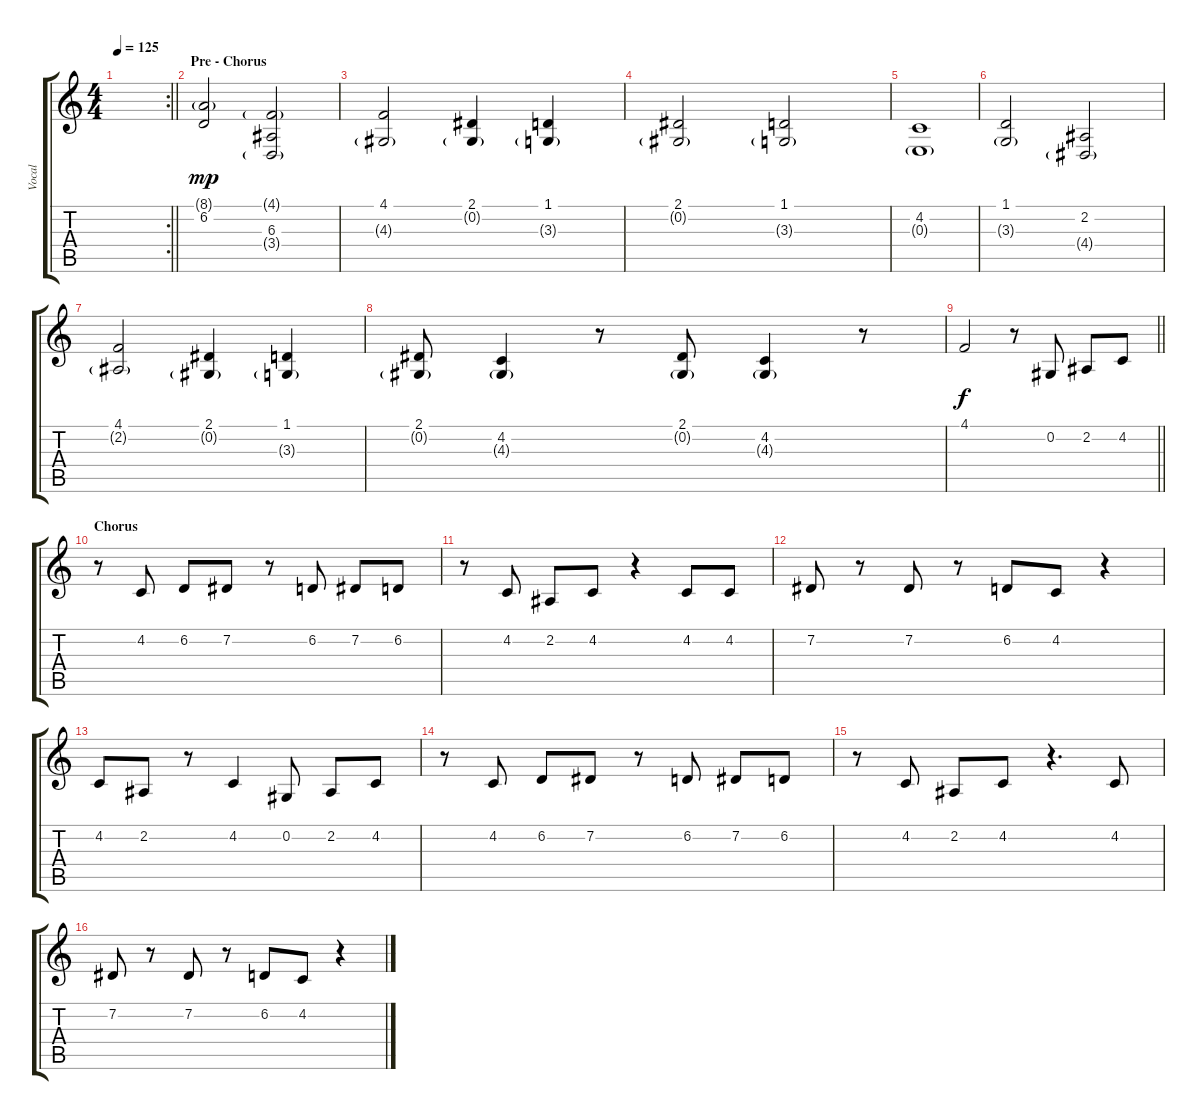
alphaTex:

\track ("Vocal" "Vocal") {instrument clarinet}
\staff {score tabs}
\tuning (Db4 Ab3 E3 B2 Gb2 B1) {hide}
\rc 2
\ts (4 4)
\tempo 125
\clef g2
\barLineRight lightlight
\ks c
|
\section ("" "Pre - Chorus")
(8.1{g} 6.2).2{dy mp volume 16 instrument panflute} (4.1{g} 6.3 3.4{g}).2 |
(4.1 4.3{g}).2 (2.1 0.2{g}).4 (1.1 3.3{g}).4 |
(2.1 0.2{g}).2 (1.1 3.3{g}).2 |
(4.2 0.3{g}).1 |
(1.1 3.3{g}).2 (2.2 4.4{g}).2 |
(4.1 2.2{g}).2 (2.1 0.2{g}).4 (1.1 3.3{g}).4 |
(2.1 0.2{g}).8 (4.2 4.3{g}).4 r.8 (2.1 0.2{g}).8 (4.2 4.3{g}).4 r.8 |
\barLineRight lightlight
4.1.2{dy f} r.8 0.2.8{instrument clarinet} 2.2.8 4.2.8 |
\section ("" "Chorus")
r.8 4.2.8 6.2.8 7.2.8 r.8 6.2.8 7.2.8 6.2.8 |
r.8 4.2.8 2.2.8 4.2.8 r.4 4.2.8 4.2.8 |
7.2.8 r.8 7.2.8 r.8 6.2.8 4.2.8 r.4 |
4.2.8 2.2.8 r.8 4.2.4 0.2.8 2.2.8 4.2.8 |
r.8 4.2.8 6.2.8 7.2.8 r.8 6.2.8 7.2.8 6.2.8 |
r.8 4.2.8 2.2.8 4.2.8 r.4{d} 4.2.8 |
7.2.8 r.8 7.2.8 r.8 6.2.8 4.2.8 r.4
